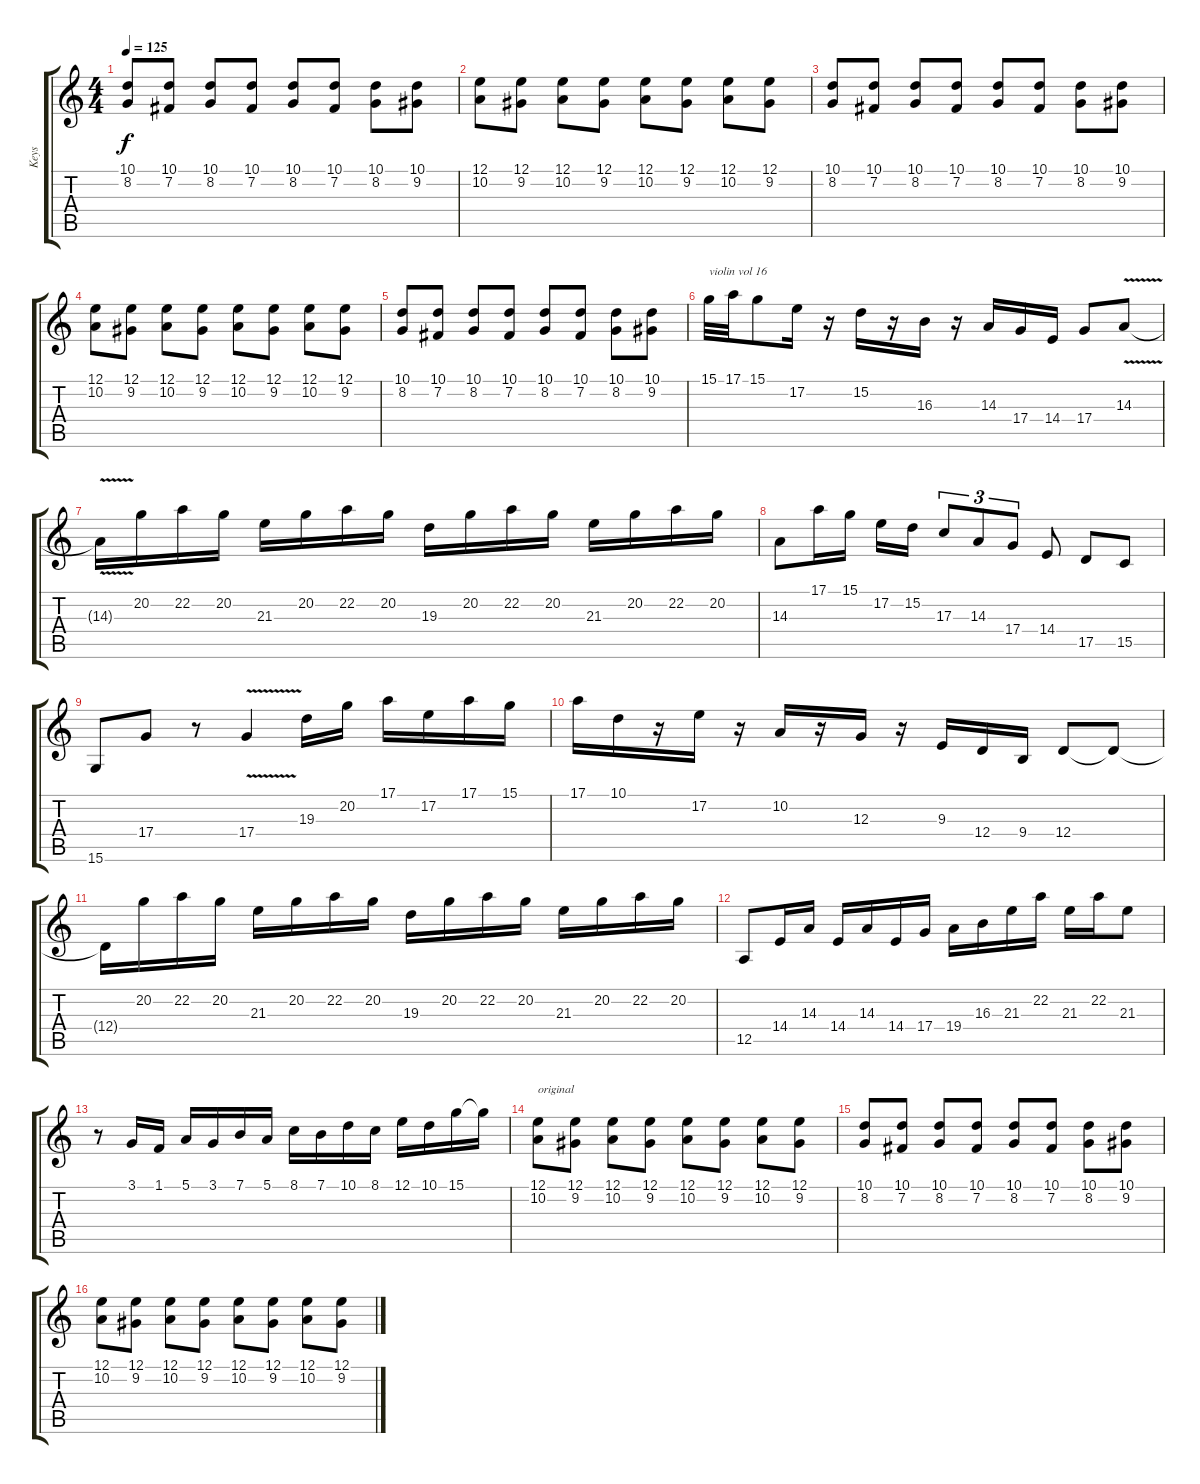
\track ("Keys" "Keys") {instrument drawbarorgan}
\staff {score tabs}
\tuning (E4 B3 G3 D3 A2 E2) {hide}
\ts (4 4)
\tempo 125
\clef g2
\ks c
(10.1 8.2).8{dy f} (10.1 7.2).8 (10.1 8.2).8 (10.1 7.2).8 (10.1 8.2).8 (10.1 7.2).8 (10.1 8.2).8 (10.1 9.2).8 |
(12.1 10.2).8 (12.1 9.2).8 (12.1 10.2).8 (12.1 9.2).8 (12.1 10.2).8 (12.1 9.2).8 (12.1 10.2).8 (12.1 9.2).8 |
(10.1 8.2).8 (10.1 7.2).8 (10.1 8.2).8 (10.1 7.2).8 (10.1 8.2).8 (10.1 7.2).8 (10.1 8.2).8 (10.1 9.2).8 |
(12.1 10.2).8 (12.1 9.2).8 (12.1 10.2).8 (12.1 9.2).8 (12.1 10.2).8 (12.1 9.2).8 (12.1 10.2).8 (12.1 9.2).8 |
(10.1 8.2).8 (10.1 7.2).8 (10.1 8.2).8 (10.1 7.2).8 (10.1 8.2).8 (10.1 7.2).8 (10.1 8.2).8 (10.1 9.2).8 |
15.1.32{txt "violin vol 16" volume 16 instrument violin} 17.1.32 15.1.8 17.2.16 r.16 15.2.16 r.16 16.3.16 r.16 14.3.16 17.4.16 14.4.16 17.4.8 14.3{v}.8 |
14.3{t}.16 20.2.16 22.2.16 20.2.16 21.3.16 20.2.16 22.2.16 20.2.16 19.3.16 20.2.16 22.2.16 20.2.16 21.3.16 20.2.16 22.2.16 20.2.16 |
14.3.8 17.1.16 15.1.16 17.2.16 15.2.16 17.3.8{tu (3 2)} 14.3.8{tu (3 2)} 17.4.8{tu (3 2)} 14.4.8 17.5.8 15.5.8 |
15.6.8 17.4.8 r.8 17.4{v}.4 19.3.16 20.2.16 17.1.16 17.2.16 17.1.16 15.1.16 |
17.1.16 10.1.16 r.16 17.2.16 r.16 10.2.16 r.16 12.3.16 r.16 9.3.16 12.4.16 9.4.16 12.4.8 12.4{t}.8 |
12.4{t}.16 20.2.16 22.2.16 20.2.16 21.3.16 20.2.16 22.2.16 20.2.16 19.3.16 20.2.16 22.2.16 20.2.16 21.3.16 20.2.16 22.2.16 20.2.16 |
12.5.8 14.4.16 14.3.16 14.4.16 14.3.16 14.4.16 17.4.16 19.4.16 16.3.16 21.3.16 22.2.16 21.3.16 22.2.16 21.3.8 |
r.8 3.1.16 1.1.16 5.1.16 3.1.16 7.1.16 5.1.16 8.1.16 7.1.16 10.1.16 8.1.16 12.1.16 10.1.16 15.1.16 15.1{t}.16 |
(12.1 10.2).8{txt "original" volume 14 instrument electricpiano1} (12.1 9.2).8 (12.1 10.2).8 (12.1 9.2).8 (12.1 10.2).8 (12.1 9.2).8 (12.1 10.2).8 (12.1 9.2).8 |
(10.1 8.2).8 (10.1 7.2).8 (10.1 8.2).8 (10.1 7.2).8 (10.1 8.2).8 (10.1 7.2).8 (10.1 8.2).8 (10.1 9.2).8 |
(12.1 10.2).8 (12.1 9.2).8 (12.1 10.2).8 (12.1 9.2).8 (12.1 10.2).8 (12.1 9.2).8 (12.1 10.2).8 (12.1 9.2).8
